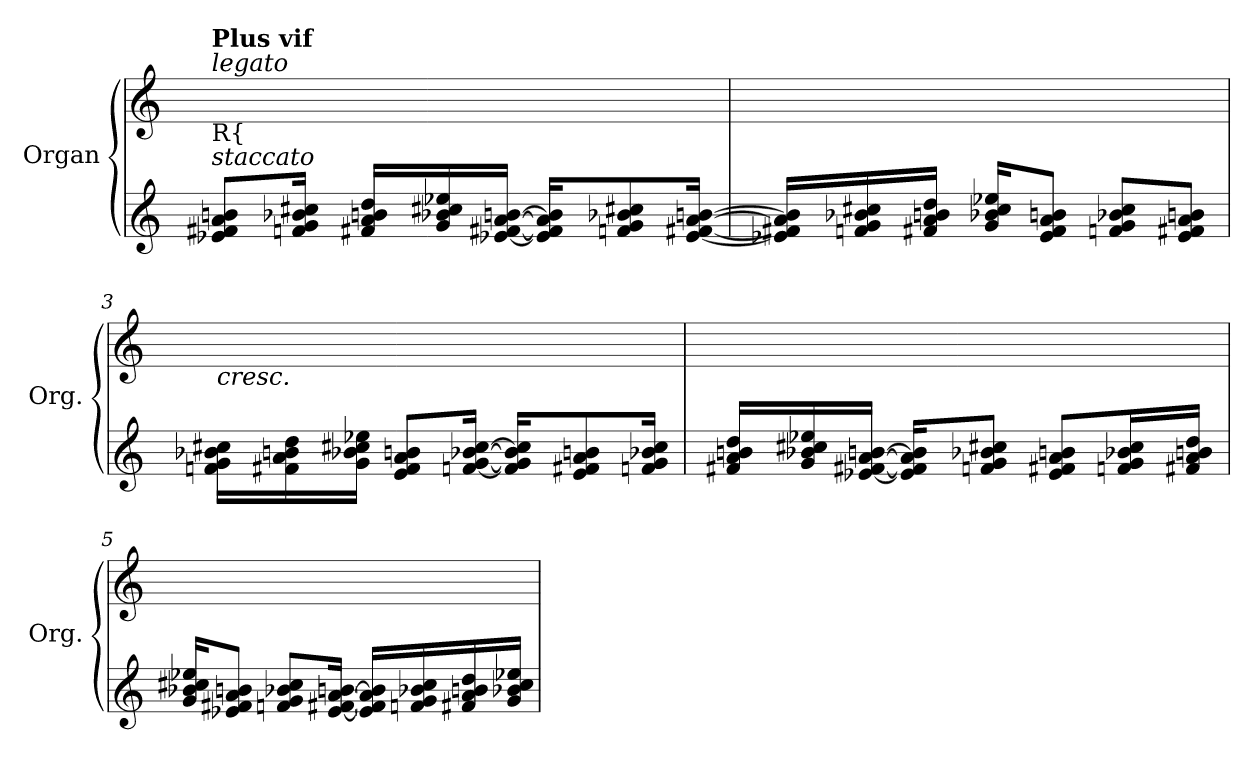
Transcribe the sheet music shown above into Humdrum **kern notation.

**kern	**kern
*part1	*part1
*staff2	*staff1
*I"Organ	*
*I'Org.	*
*clefG2	*clefG2
*k[]	*k[]
*	*C:
=1	=1
!	!LO:TX:a:i:t=legato
!	!LO:TX:a:B:t=Plus vif
!LO:TX:a:i:t=staccato	!
!LO:TX:a:t=R{	!
8e-X 8f#X 8a 8bnL	8.ryy
16fn 16g 16b-X 16cc#XJk	.
16f#X 16a 16bn 16ddLL	8.ryy
16g 16b-X 16cc#X 16ee-X	.
[16e-X [16f#X [16a [16bnJJ	.
16e-] 16f#] 16a] 16b]KL	8ryy
8fn 8g 8b-X 8cc#X	.
.	8ryy
[16e- [16f#X [16a [16bnJk	.
=2	=2
16e-X] 16f#X] 16a] 16b]LL	8.ryy
16fn 16g 16b-X 16cc#X	.
16f#X 16a 16bn 16ddJJ	.
16g 16b-X 16cc# 16ee-XKL	8.ryy
8e- 8f# 8a 8bnJ	.
8fn 8g 8b-X 8cc#L	8ryy
8e- 8f#X 8a 8bnJ	8ryy
=3	=3
!	!LO:TX:b:i:t=cresc.
16fn 16g 16b-X 16cc#XLL	8.ryy
16f#X 16a 16bn 16dd	.
16g 16b-X 16cc#X 16ee-XJJ	.
8e 8f# 8a 8bnL	8.ryy
[16fn [16g [16b-X [16cc#Jk	.
16f] 16g] 16b-] 16cc#]KL	8ryy
8e 8f#X 8a 8bn	.
.	8ryy
16fn 16g 16b-X 16cc#Jk	.
=4	=4
16f#X 16a 16bn 16ddLL	8.ryy
16g 16b-X 16cc#X 16ee-X	.
[16e-X [16f#X [16a [16bnJJ	.
16e-] 16f#] 16a] 16b]KL	8.ryy
8fn 8g 8b-X 8cc#XJ	.
8e- 8f#X 8a 8bnL	8ryy
16fn 16g 16b-X 16cc#L	8ryy
16f#X 16a 16bn 16ddJJ	.
=5	=5
16g 16b-X 16cc#X 16ee-XKL	8.ryy
8e-X 8f#X 8a 8bnJ	.
8fn 8g 8b-X 8cc#L	8.ryy
[16e- [16f#X [16a [16bnJk	.
16e-] 16f#] 16a] 16b]LL	8ryy
16fn 16g 16b-X 16cc#	.
16f#X 16a 16bn 16dd	8ryy
16g 16b-X 16cc# 16ee-XJJ	.
=	=
*-	*-
